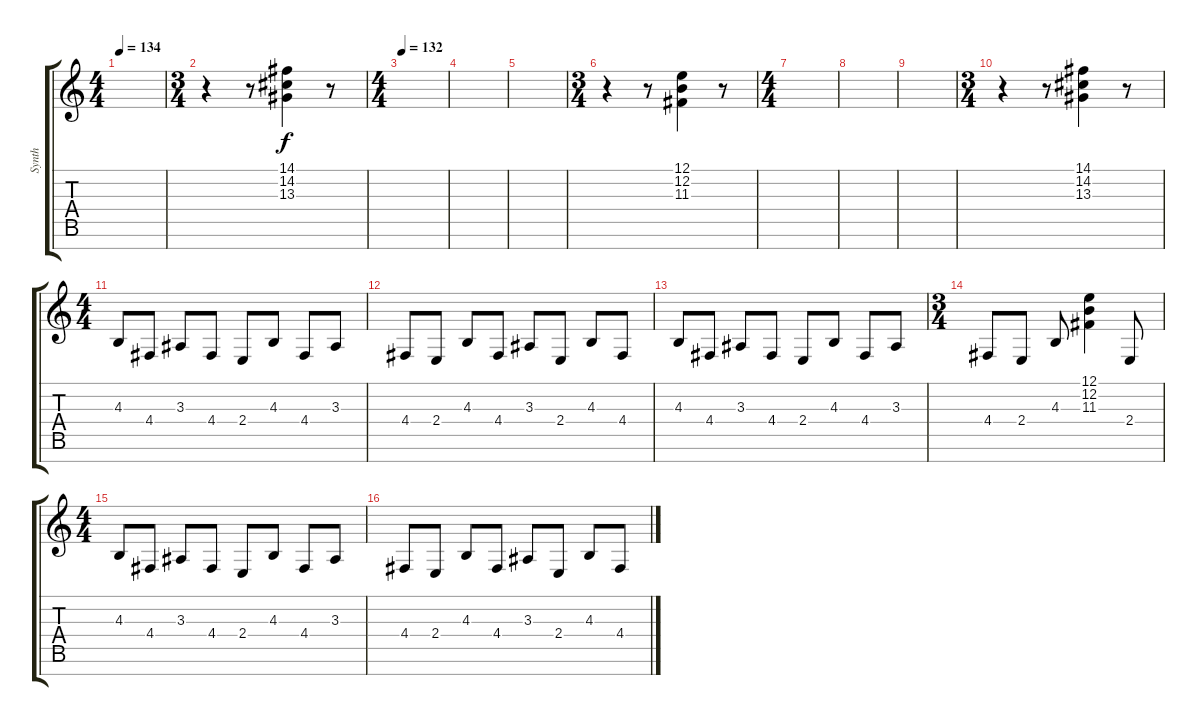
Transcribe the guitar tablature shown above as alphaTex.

\track ("Synth" "Synth") {instrument reedorgan}
\staff {score tabs}
\tuning (E4 B3 G3 D3 A2 E2 B1) {hide}
\ts (4 4)
\tempo 134
\clef g2
\ks c
|
\ts (3 4)
r.4 r.8 (14.1 14.2 13.3).4 r.8 |
\ts (4 4)
\tempo 132
|
|
|
\ts (3 4)
r.4 r.8 (12.1 12.2 11.3).4 r.8 |
\ts (4 4)
|
|
|
\ts (3 4)
r.4 r.8 (14.1 14.2 13.3).4 r.8 |
\ts (4 4)
4.3.8 4.4.8 3.3.8 4.4.8 2.4.8 4.3.8 4.4.8 3.3.8 |
4.4.8 2.4.8 4.3.8 4.4.8 3.3.8 2.4.8 4.3.8 4.4.8 |
4.3.8 4.4.8 3.3.8 4.4.8 2.4.8 4.3.8 4.4.8 3.3.8 |
\ts (3 4)
4.4.8 2.4.8 4.3.8 (12.1 12.2 11.3).4 2.4.8 |
\ts (4 4)
4.3.8 4.4.8 3.3.8 4.4.8 2.4.8 4.3.8 4.4.8 3.3.8 |
4.4.8 2.4.8 4.3.8 4.4.8 3.3.8 2.4.8 4.3.8 4.4.8
